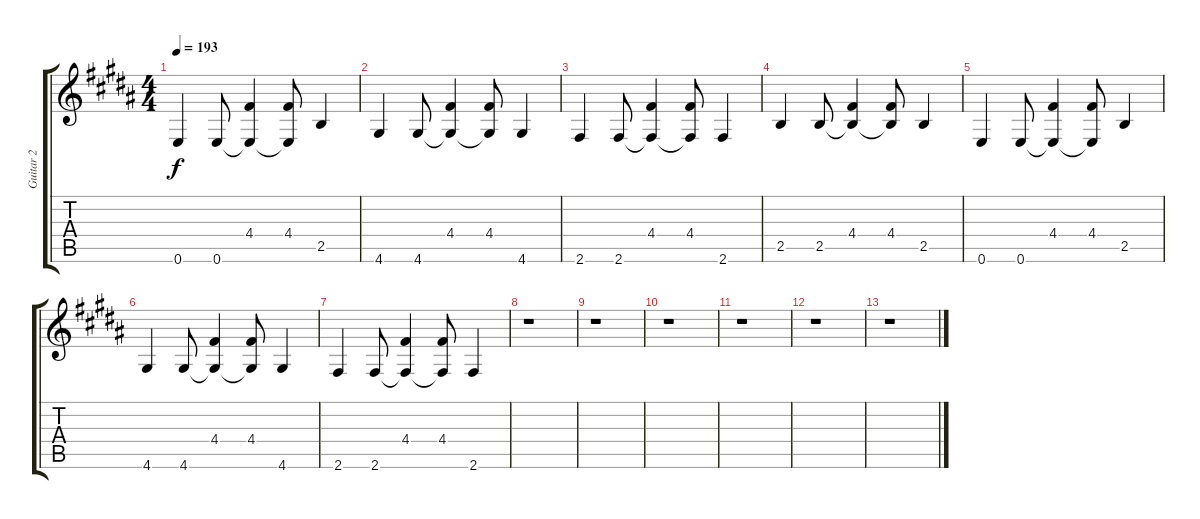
\track ("Guitar 2" "Guitar 2") {instrument acousticguitarnylon}
\staff {score tabs}
\tuning (E4 B3 G3 D3 A2 E2) {hide}
\ts (4 4)
\tempo 193
\clef g2
\ks b
0.6.4{dy f} 0.6.8 (4.4 0.6{t}).4 (4.4 0.6{t}).8 2.5.4 |
4.6.4 4.6.8 (4.4 4.6{t}).4 (4.4 4.6{t}).8 4.6.4 |
2.6.4 2.6.8 (4.4 2.6{t}).4 (4.4 2.6{t}).8 2.6.4 |
2.5.4 2.5.8 (4.4 2.5{t}).4 (4.4 2.5{t}).8 2.5.4 |
0.6.4 0.6.8 (4.4 0.6{t}).4 (4.4 0.6{t}).8 2.5.4 |
4.6.4 4.6.8 (4.4 4.6{t}).4 (4.4 4.6{t}).8 4.6.4 |
2.6.4 2.6.8 (4.4 2.6{t}).4 (4.4 2.6{t}).8 2.6.4 |
r.1 |
r.1 |
r.1 |
r.1 |
r.1 |
r.1
